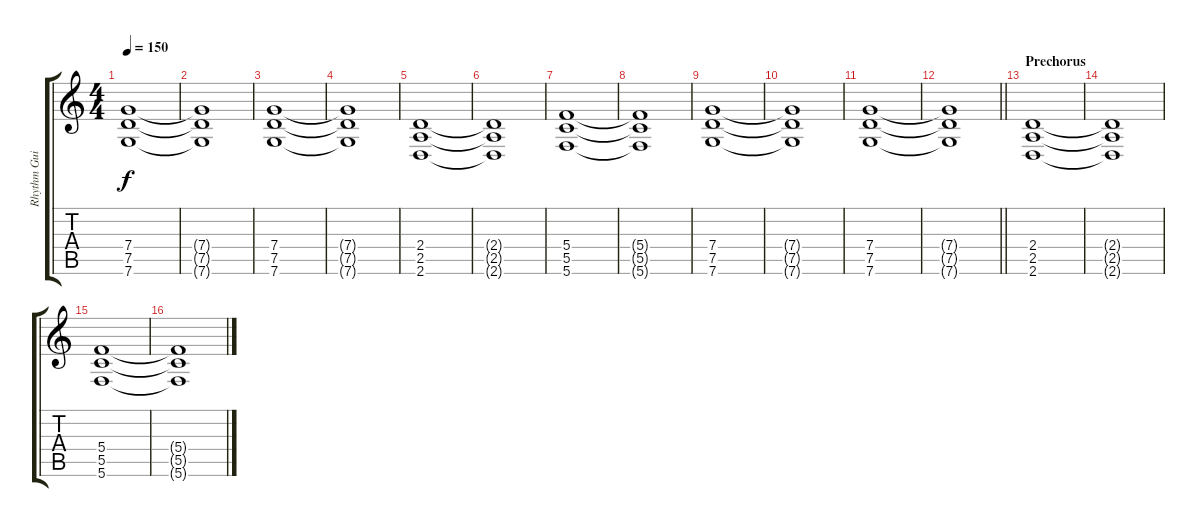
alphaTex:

\track ("Rhythm Guitar" "Rhythm Gui") {instrument distortionguitar}
\staff {score tabs}
\tuning (D4 A3 F3 C3 G2 C2) {hide}
\ts (4 4)
\tempo 150
\clef g2
\ks c
(7.4 7.5 7.6).1{dy f} |
(7.4{t} 7.5{t} 7.6{t}).1 |
(7.4 7.5 7.6).1 |
(7.4{t} 7.5{t} 7.6{t}).1 |
(2.4 2.5 2.6).1 |
(2.4{t} 2.5{t} 2.6{t}).1 |
(5.4 5.5 5.6).1 |
(5.4{t} 5.5{t} 5.6{t}).1 |
(7.4 7.5 7.6).1 |
(7.4{t} 7.5{t} 7.6{t}).1 |
(7.4 7.5 7.6).1 |
\barLineRight lightlight
(7.4{t} 7.5{t} 7.6{t}).1 |
\section ("" "Prechorus")
(2.4 2.5 2.6).1 |
(2.4{t} 2.5{t} 2.6{t}).1 |
(5.4 5.5 5.6).1 |
(5.4{t} 5.5{t} 5.6{t}).1
